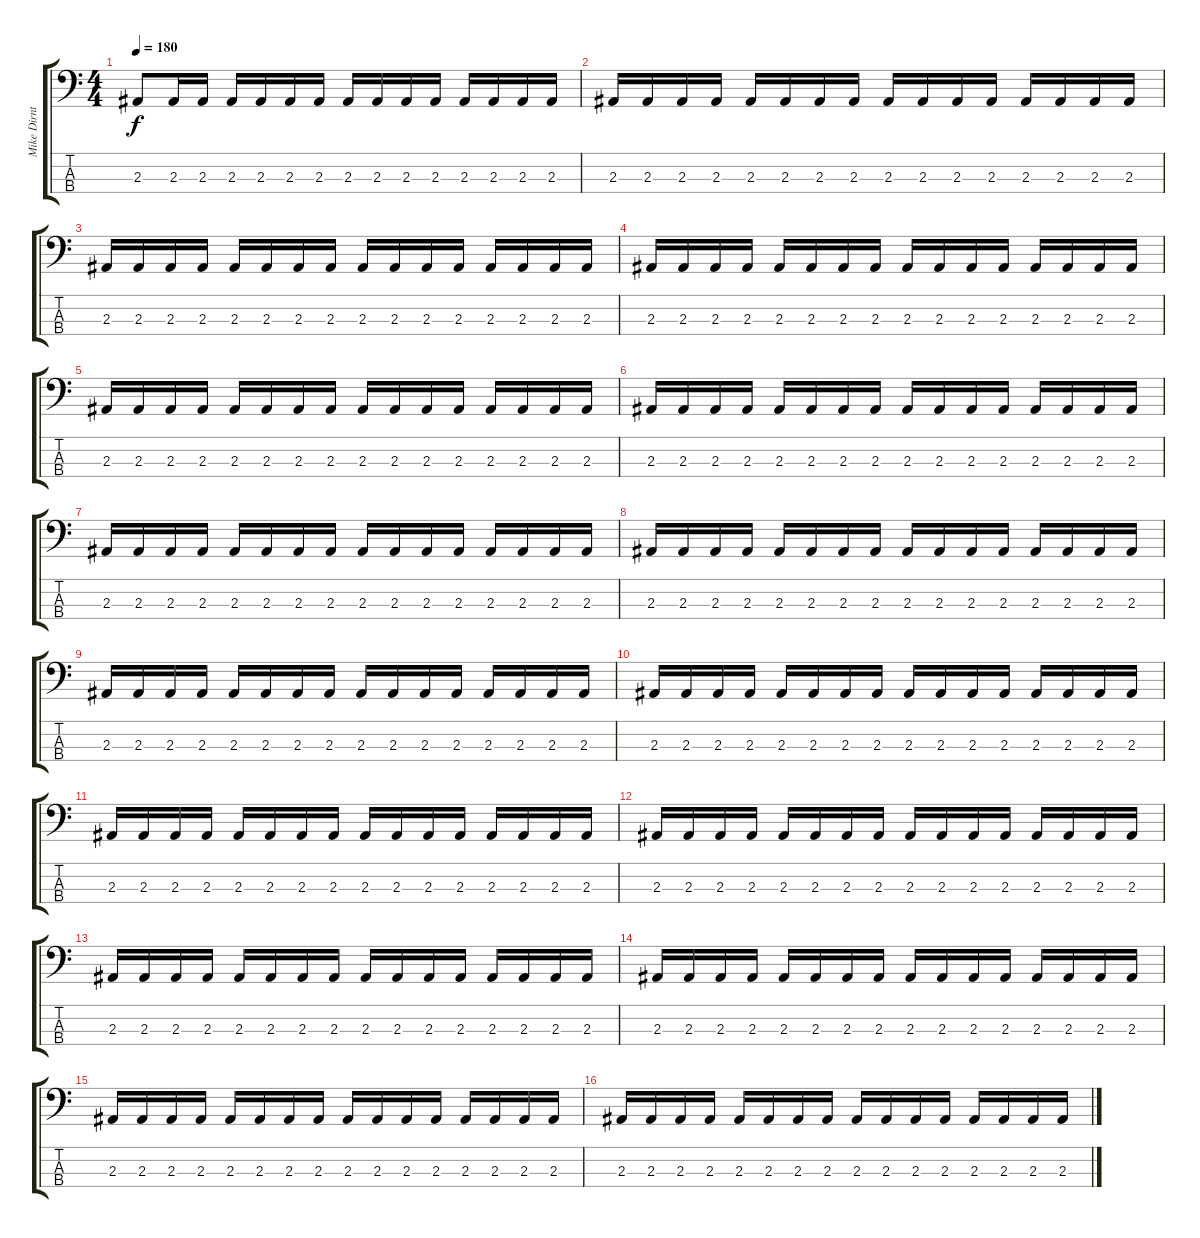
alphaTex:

\track ("Mike Dirnt" "Mike Dirnt") {instrument electricbasspick}
\staff {score tabs}
\tuning (Gb2 Db2 Ab1 Eb1) {hide}
\ts (4 4)
\tempo 180
\clef f4
\ks c
2.3.8{dy f instrument electricbasspick} 2.3.16 2.3.16 2.3.16 2.3.16 2.3.16 2.3.16 2.3.16 2.3.16 2.3.16 2.3.16 2.3.16 2.3.16 2.3.16 2.3.16 |
2.3.16 2.3.16 2.3.16 2.3.16 2.3.16 2.3.16 2.3.16 2.3.16 2.3.16 2.3.16 2.3.16 2.3.16 2.3.16 2.3.16 2.3.16 2.3.16 |
2.3.16 2.3.16 2.3.16 2.3.16 2.3.16 2.3.16 2.3.16 2.3.16 2.3.16 2.3.16 2.3.16 2.3.16 2.3.16 2.3.16 2.3.16 2.3.16 |
2.3.16 2.3.16 2.3.16 2.3.16 2.3.16 2.3.16 2.3.16 2.3.16 2.3.16 2.3.16 2.3.16 2.3.16 2.3.16 2.3.16 2.3.16 2.3.16 |
2.3.16 2.3.16 2.3.16 2.3.16 2.3.16 2.3.16 2.3.16 2.3.16 2.3.16 2.3.16 2.3.16 2.3.16 2.3.16 2.3.16 2.3.16 2.3.16 |
2.3.16 2.3.16 2.3.16 2.3.16 2.3.16 2.3.16 2.3.16 2.3.16 2.3.16 2.3.16 2.3.16 2.3.16 2.3.16 2.3.16 2.3.16 2.3.16 |
2.3.16 2.3.16 2.3.16 2.3.16 2.3.16 2.3.16 2.3.16 2.3.16 2.3.16 2.3.16 2.3.16 2.3.16 2.3.16 2.3.16 2.3.16 2.3.16 |
2.3.16 2.3.16 2.3.16 2.3.16 2.3.16 2.3.16 2.3.16 2.3.16 2.3.16 2.3.16 2.3.16 2.3.16 2.3.16 2.3.16 2.3.16 2.3.16 |
2.3.16 2.3.16 2.3.16 2.3.16 2.3.16 2.3.16 2.3.16 2.3.16 2.3.16 2.3.16 2.3.16 2.3.16 2.3.16 2.3.16 2.3.16 2.3.16 |
2.3.16 2.3.16 2.3.16 2.3.16 2.3.16 2.3.16 2.3.16 2.3.16 2.3.16 2.3.16 2.3.16 2.3.16 2.3.16 2.3.16 2.3.16 2.3.16 |
2.3.16 2.3.16 2.3.16 2.3.16 2.3.16 2.3.16 2.3.16 2.3.16 2.3.16 2.3.16 2.3.16 2.3.16 2.3.16 2.3.16 2.3.16 2.3.16 |
2.3.16 2.3.16 2.3.16 2.3.16 2.3.16 2.3.16 2.3.16 2.3.16 2.3.16 2.3.16 2.3.16 2.3.16 2.3.16 2.3.16 2.3.16 2.3.16 |
2.3.16 2.3.16 2.3.16 2.3.16 2.3.16 2.3.16 2.3.16 2.3.16 2.3.16 2.3.16 2.3.16 2.3.16 2.3.16 2.3.16 2.3.16 2.3.16 |
2.3.16 2.3.16 2.3.16 2.3.16 2.3.16 2.3.16 2.3.16 2.3.16 2.3.16 2.3.16 2.3.16 2.3.16 2.3.16 2.3.16 2.3.16 2.3.16 |
2.3.16 2.3.16 2.3.16 2.3.16 2.3.16 2.3.16 2.3.16 2.3.16 2.3.16 2.3.16 2.3.16 2.3.16 2.3.16 2.3.16 2.3.16 2.3.16 |
2.3.16 2.3.16 2.3.16 2.3.16 2.3.16 2.3.16 2.3.16 2.3.16 2.3.16 2.3.16 2.3.16 2.3.16 2.3.16 2.3.16 2.3.16 2.3.16
